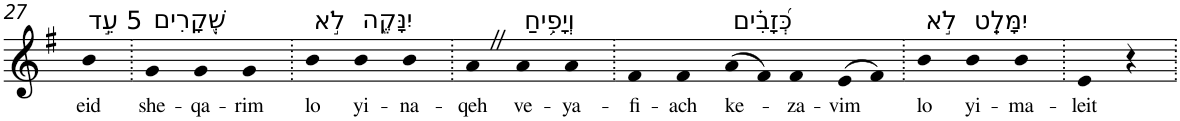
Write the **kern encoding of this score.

**kern	**text
*part1	*part1
*staff1	*staff1
*I"Piano	*
*I'Pno	*
!!LO:PB:g=z
*clefG2	*
*k[f#]	*
*G:	*
=27	=27
!LO:TX:a:t=5 עֵ֣ד	!
!	!LO:LY:b
4b	eid
=28.	=28.
!LO:TX:a:t=שְׁ֭קָרִים	!
!	!LO:LY:b
4g	she-
!	!LO:LY:b
4g	-qa-
!	!LO:LY:b
4g	-rim
=29.	=29.
!LO:TX:a:t=לֹ֣א	!
!	!LO:LY:b
4b	lo
!LO:TX:a:t=יִנָּקֶ֑ה	!
!	!LO:LY:b
4b	yi-
!	!LO:LY:b
4b	-na-
=30.	=30.
!	!LO:LY:b
4aZ	-qeh
!LO:TX:a:t=וְיָפִ֥יחַ	!
!	!LO:LY:b
4a	ve-
!	!LO:LY:b
4a	-ya-
=31.	=31.
!	!LO:LY:b
4f#	-fi-
!	!LO:LY:b
4f#	-ach
!LO:TX:a:t=כְּ֝זָבִ֗ים	!
!	!LO:LY:b
(>8a	ke-
8f#)	.
!	!LO:LY:b
4f#	-za-
!	!LO:LY:b
(>8e	-vim
8f#)	.
=32.	=32.
!LO:TX:a:t=לֹ֣א	!
!	!LO:LY:b
4b	lo
!LO:TX:a:t=יִמָּלֵֽט	!
!	!LO:LY:b
4b	yi-
!	!LO:LY:b
4b	-ma-
=33.	=33.
!	!LO:LY:b
4e	-leit
4r	.
=.	=.
*-	*-
